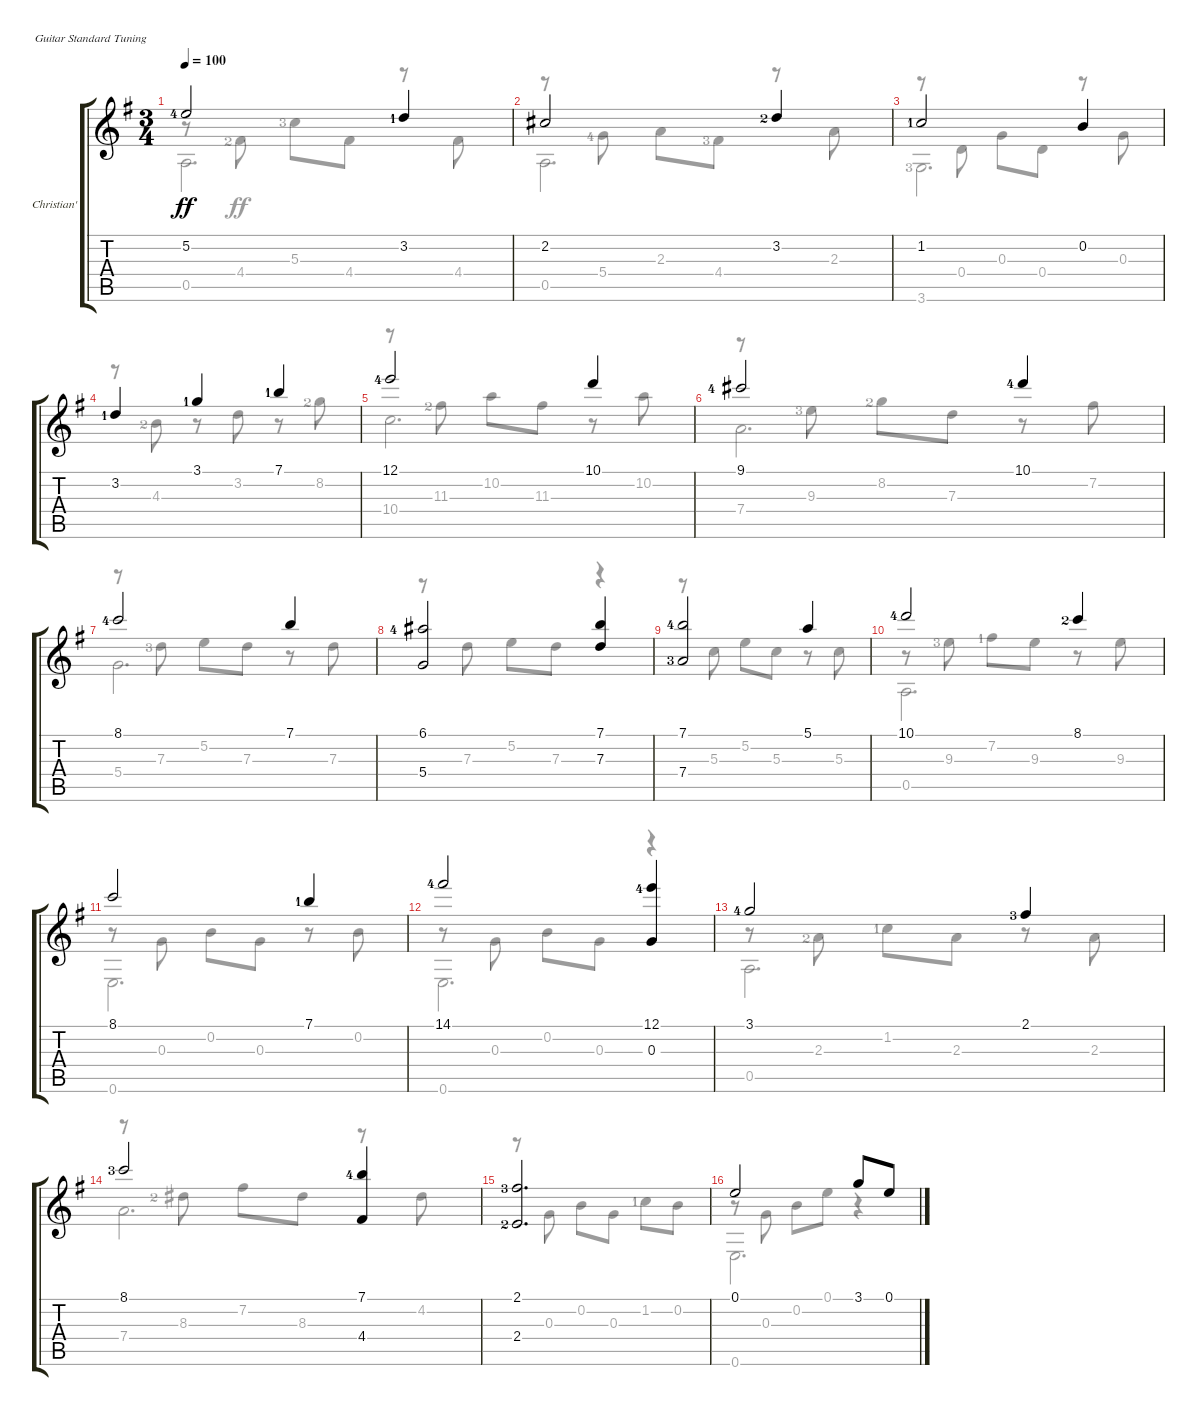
\bracketExtendMode groupsimilarinstruments
\firstSystemTrackNameOrientation horizontal
\otherSystemsTrackNameOrientation horizontal
\track ("Christian's Guit" "Christian'") {instrument acousticguitarnylon}
\staff {score tabs}
\tuning (E4 B3 G3 D3 A2 E2)
\voice
\ts (3 4)
\tempo 100
\clef g2
\ks g
5.2{lf 5}.2{dy ff} 3.2{lf 2}.4 |
2.2.2 3.2{lf 3}.4 |
1.2{lf 2}.2 0.2.4 |
3.2{lf 2}.4 3.1{lf 2}.4 7.1{lf 2}.4 |
12.1{lf 5}.2 10.1.4 |
9.1{lf 5}.2 10.1{lf 5}.4 |
8.1{lf 5}.2 7.1.4 |
(6.1{lf 5} 5.4).2 (7.1 7.3).4 |
(7.1{lf 5} 7.4{lf 4}).2 5.1.4 |
10.1{lf 5}.2 8.1{lf 3}.4 |
8.1.2 7.1{lf 2}.4 |
14.1{lf 5}.2 (12.1{lf 5} 0.3).4 |
3.1{lf 5}.2 2.1{lf 4}.4 |
8.1{lf 4}.2 (7.1{lf 5} 4.4).4 |
(2.1{lf 4} 2.4{lf 3}).2{d} |
0.1.2 3.1.8 0.1.8
\voice
\clef g2
\ottava regular
\simile none
\ks g
r.8{dy ff} 4.4{lf 3}.8 5.3{lf 4}.8 4.4.8 r.8 4.4.8 |
r.8 5.4{lf 5}.8 2.3.8 4.4{lf 4}.8 r.8 2.3.8 |
r.8 0.4.8 0.3.8 0.4.8 r.8 0.3.8 |
r.8 4.3{lf 3}.8 r.8 3.2.8 r.8 8.2{lf 3}.8 |
r.8 11.3{lf 3}.8 10.2.8 11.3.8 r.8 10.2.8 |
r.8 9.3{lf 4}.8 8.2{lf 3}.8 7.3.8 r.8 7.2.8 |
r.8 7.3{lf 4}.8 5.2.8 7.3.8 r.8 7.3.8 |
r.8 7.3.8 5.2.8 7.3.8 r.4 |
r.8 5.3.8 5.2.8 5.3.8 r.8 5.3.8 |
r.8 9.3{lf 4}.8 7.2{lf 2}.8 9.3.8 r.8 9.3.8 |
r.8 0.3.8 0.2.8 0.3.8 r.8 0.2.8 |
r.8 0.3.8 0.2.8 0.3.8 r.4 |
r.8 2.3{lf 3}.8 1.2{lf 2}.8 2.3.8 r.8 2.3.8 |
r.8 8.3{lf 3}.8 7.2.8 8.3.8 r.8 4.2.8 |
r.8 0.3.8 0.2.8 0.3.8 1.2{lf 2}.8 0.2.8 |
r.8 0.3.8 0.2.8 0.1.8 r.4
\voice
\clef g2
\ottava regular
\simile none
\ks g
0.5.2{d dy ff} |
0.5.2{d} |
3.6{lf 4}.2{d} |
|
10.4.2{d} |
7.4.2{d} |
5.4.2{d} |
|
|
0.5.2{d} |
0.6.2{d} |
0.6.2{d} |
0.5.2{d} |
7.4.2{d} |
|
0.6.2{d}
